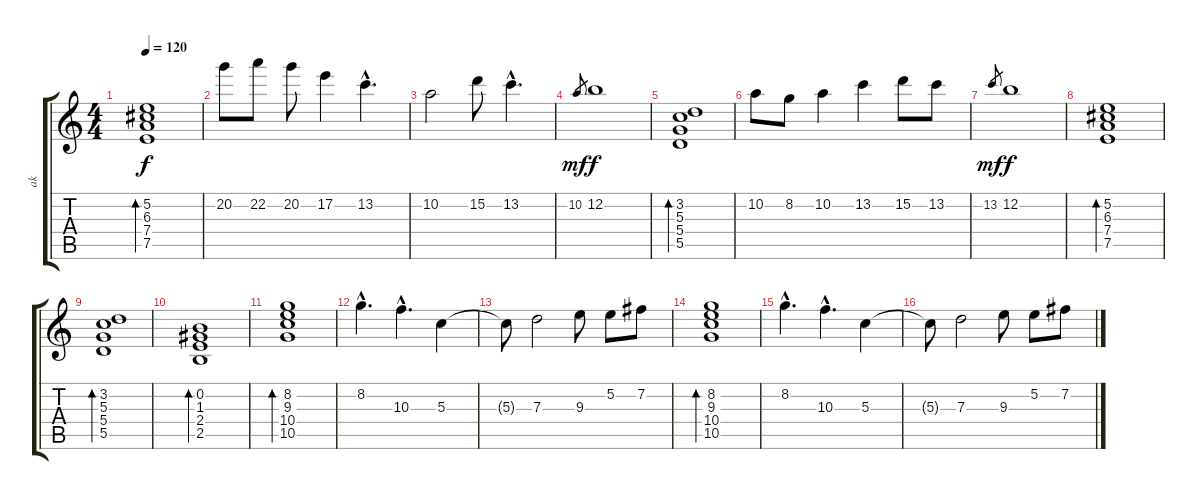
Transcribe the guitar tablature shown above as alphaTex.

\track ("ak" "ak") {instrument acousticguitarnylon}
\staff {score tabs}
\tuning (E4 B3 G3 D3 A2 E2) {hide}
\ts (4 4)
\tempo 120
\clef g2
\ks c
(5.2 6.3 7.4 7.5).1{bd 480 dy f} |
20.2.8 22.2.8 20.2.8 17.2.4 13.2{hac}.4{d} |
10.2.2 15.2.8 13.2{hac}.4{d} |
10.2.8{gr dy mf} 12.2.1{dy f} |
(3.2 5.3 5.4 5.5).1{bd 480} |
10.2.8 8.2.8 10.2.4 13.2.4 15.2.8 13.2.8 |
13.2.8{gr dy mf} 12.2.1{dy f} |
(5.2 6.3 7.4 7.5).1{bd 480} |
(3.2 5.3 5.4 5.5).1{bd 480} |
(0.2 1.3 2.4 2.5).1{bd 480} |
(8.2 9.3 10.4 10.5).1{bd 480} |
8.2{hac}.4{d} 10.3{hac}.4{d} 5.3.4 |
5.3{t}.8 7.3.2 9.3.8 5.2.8 7.2.8 |
(8.2 9.3 10.4 10.5).1{bd 480} |
8.2{hac}.4{d} 10.3{hac}.4{d} 5.3.4 |
5.3{t}.8 7.3.2 9.3.8 5.2.8 7.2.8
